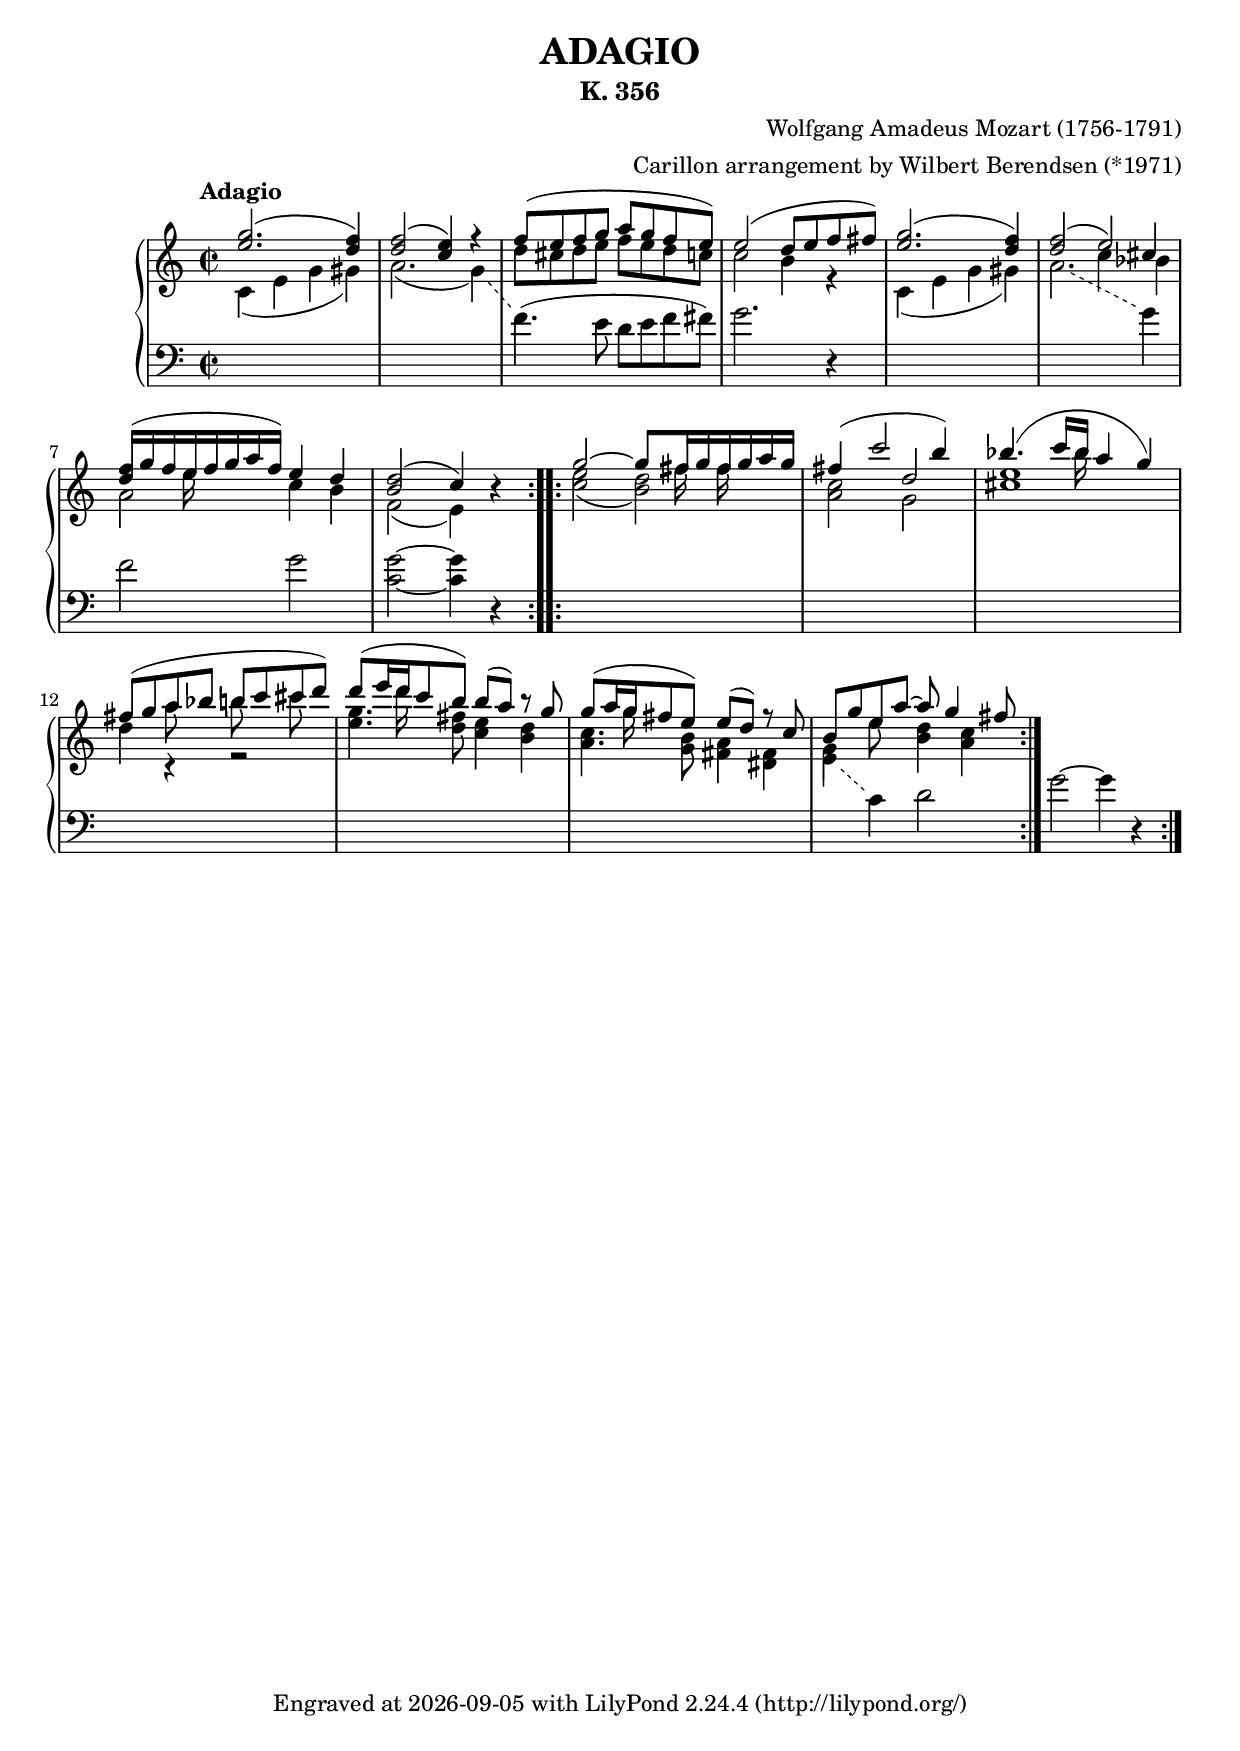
\version "2.13.34"

global = {
  \time 2/2
  \key c \major
}

%{
  Based on http://lsr.dsi.unimi.it/LSR/Snippet?id=336
  
  Merges rests and multi-measure rests that occur on the same moment inside a
  staff with two voices.
  
  Usage:
  
  \include "merge-rests"
  
  \layout {
    \mergeRests
  }
  
  or inside the music:
  
  \new Staff <<
    \relative c' {
      \mergeRestsOn	%% in one of the voices is sufficient
      c4 d e f g r r2
    }
    \\
    \relative c' {
      a4 b c d e r r2
    }
  >>
 
%}
\version "2.12.3"


#(define (rest-score r)
  (let ((score 0)
	(yoff (ly:grob-property-data r 'Y-offset))
	(sp (ly:grob-property-data r 'staff-position)))
    (if (number? yoff)
	(set! score (+ score 2))
	(if (eq? yoff 'calculation-in-progress)
	    (set! score (- score 3))))
    (and (number? sp)
	 (<= 0 2 sp)
	 (set! score (+ score 2))
	 (set! score (- score (abs (- 1 sp)))))
    score))

#(define (merge-rests-on-positioning grob)
  (let* ((can-merge #f)
	 (elts (ly:grob-object grob 'elements))
	 (num-elts (and (ly:grob-array? elts)
			(ly:grob-array-length elts)))
	 (two-voice? (= num-elts 2)))
    (if two-voice?
	(let* ((v1-grob (ly:grob-array-ref elts 0))
	       (v2-grob (ly:grob-array-ref elts 1))
	       (v1-rest (ly:grob-object v1-grob 'rest))
	       (v2-rest (ly:grob-object v2-grob 'rest)))
	  (and
	   (ly:grob? v1-rest)
	   (ly:grob? v2-rest)
	   (let* ((v1-duration-log (ly:grob-property v1-rest 'duration-log))
		  (v2-duration-log (ly:grob-property v2-rest 'duration-log))
		  (v1-dot (ly:grob-object v1-rest 'dot))
		  (v2-dot (ly:grob-object v2-rest 'dot))
		  (v1-dot-count (and (ly:grob? v1-dot)
				     (ly:grob-property v1-dot 'dot-count -1)))
		  (v2-dot-count (and (ly:grob? v2-dot)
				     (ly:grob-property v2-dot 'dot-count -1))))
	     (set! can-merge
		   (and
		    (number? v1-duration-log)
		    (number? v2-duration-log)
		    (= v1-duration-log v2-duration-log)
		    (eq? v1-dot-count v2-dot-count)))
	     (if can-merge
		 ;; keep the rest that looks best:
		 (let* ((keep-v1? (>= (rest-score v1-rest)
				      (rest-score v2-rest)))
			(rest-to-keep (if keep-v1? v1-rest v2-rest))
			(dot-to-kill (if keep-v1? v2-dot v1-dot)))
		   ;; uncomment if you're curious of which rest was chosen:
		   ;;(ly:grob-set-property! v1-rest 'color green)
		   ;;(ly:grob-set-property! v2-rest 'color blue)
		   (ly:grob-suicide! (if keep-v1? v2-rest v1-rest))
		   (if (ly:grob? dot-to-kill)
		       (ly:grob-suicide! dot-to-kill))
		   (ly:grob-set-property! rest-to-keep 'direction 0)
		   (ly:rest::y-offset-callback rest-to-keep)))))))
    (if can-merge
	#t
	(ly:rest-collision::calc-positioning-done grob))))

#(define merge-multi-measure-rests-on-Y-offset
  ;; Call this to get the 'Y-offset of a MultiMeasureRest.
  ;; It keeps track of other MultiMeasureRests in the same NonMusicalPaperColumn
  ;; and StaffSymbol. If two are found, delete one and return 0 for Y-offset of
  ;; the other one.
  (let ((table (make-weak-key-hash-table)))
    (lambda (grob)
      (let* ((ssymb (ly:grob-object grob 'staff-symbol))
	     (nmcol (ly:grob-parent grob X))
	     (ssymb-hash (or (hash-ref table ssymb)
			     (hash-set! table ssymb (make-hash-table))))
	     (othergrob (hash-ref ssymb-hash nmcol)))
	    (if (ly:grob? othergrob)
		(begin
		  ;; Found the other grob in this staff/column,
		  ;; delete it and move ours.
		  (ly:grob-suicide! othergrob)
		  (hash-remove! ssymb-hash nmcol)
		  0)
		(begin
		  ;; Just save this grob and return the default value.
		  (hash-set! ssymb-hash nmcol grob)
		  (ly:staff-symbol-referencer::callback grob)))))))


mergeRestsOn = {
  \override Staff.RestCollision #'positioning-done = #merge-rests-on-positioning
  \override Staff.MultiMeasureRest #'Y-offset = #merge-multi-measure-rests-on-Y-offset
}

mergeRestsOff = {
  \revert Staff.RestCollision #'positioning-done
  \revert Staff.MultiMeasureRest #'Y-offset
}

mergeRests = \layout {
  \context {
    \Staff
    \override RestCollision #'positioning-done = #merge-rests-on-positioning
    \override MultiMeasureRest #'Y-offset = #merge-multi-measure-rests-on-Y-offset
  }
}



\header {
  title = "ADAGIO"
  subtitle = "K. 356"
  composer = "Wolfgang Amadeus Mozart (1756-1791)"
  arranger = "Carillon arrangement by Wilbert Berendsen (*1971)"
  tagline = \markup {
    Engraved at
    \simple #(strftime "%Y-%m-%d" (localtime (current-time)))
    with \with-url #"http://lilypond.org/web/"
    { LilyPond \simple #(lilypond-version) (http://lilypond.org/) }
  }  
}

\layout {
  \context {
    \Voice
    \override VoiceFollower #'style = #'dashed-line
  }
}

toManual = {
  \change Staff = "manual"
  \voiceTwo
}

toPedal = {
  \change Staff = "pedal"
  \oneVoice
}

icc = \once \override NoteColumn #'ignore-collision = ##t
showSwitch = { \once \set followVoice = ##t }
plusDown = #(define-music-function (parser location note) (ly:music?)
	      #{ << $note \new Voice { \voiceTwo $note } >> #})
plusUp = #(define-music-function (parser location note) (ly:music?)
	      #{ << $note \new Voice { \voiceOne $note } >> #})

upper = \relative c'' {
  \tempo "Adagio"
  \global
  \voiceOne
  \repeat volta 2 {
    <e g>2.( <d f>4) |
    <d f>2( <c e>4) r
    f8( e f g a g f e) |
    e2( d8 e f fis) |
    
    <e g>2.( <d f>4) |
    <d f>2( e) |
    <%{\tweak #'duration-log #1%} d f>16( g f \plusDown e f g a f) e4 d |
    <b d>2( c4) r |
  }
  \repeat volta 2 {
    g'2~ g8 \plusDown fis16 g \plusDown fis g a g |
    fis4( c'2 b4) |
    bes4.( c16 \plusDown bes a4 g) |
    fis8( g \plusDown a bes \plusDown b c \plusDown cis d) |
    d8( e16 \plusDown d c8 b) b( a) r g |
    g8( a16 \plusDown g fis8 e) e( d) r c |
    b8 g' \plusDown e a~a g4 fis8 |
    
  } 
  
}

middle = \relative c'' {
  \repeat volta 2 {
    s1*2
    \voiceTwo
    d8 cis d e f e d c |
    c2 b4 r |
    
    s1 |
    s2 c4 << cis \\ bes >> |
    a2 c4 b |
    f2( e4) r |
  }
  \repeat volta 2 {
    <c' e>2( <b d>) |
    <a c> << d \\ g, >> |
    <cis e>1 |
    d4 r r2 |
    <e g>4. <d fis>8 <c e>4 <b d> |
    <a c>4. <g b>8 <fis a>4 <dis fis> |
    \icc g4 s <b d> <a c> |
    
    
  }
}

bass = \relative c' {
  \repeat volta 2 {
    \toManual
    c4( e g gis) |
    a2.( g4) |
    \showSwitch \toPedal
    f4.( e8 d e f fis) |
    g2. r4 |
    
    \toManual
    c,4( e g gis) |
    a2. \showSwitch \toPedal g4 |
    f2 g |
    <c, g'>2~ <c g'>4 r |
  }
  \repeat volta 2 {
    s1*6 |
    \toManual
    e4 \showSwitch \toPedal c d2 |
    g2~ g4 r |
    
  }
}

\score {
  \new PianoStaff <<
    \new Staff = "manual" <<
      \clef treble
      \mergeRestsOn
      \new Voice = "upper" \upper
      \new Voice = "middle" \middle
    >>
    \new Staff = "pedal" <<
      \mergeRestsOn
      \clef bass
      \new Voice = "bass" \bass
    >>
  >>
}

  